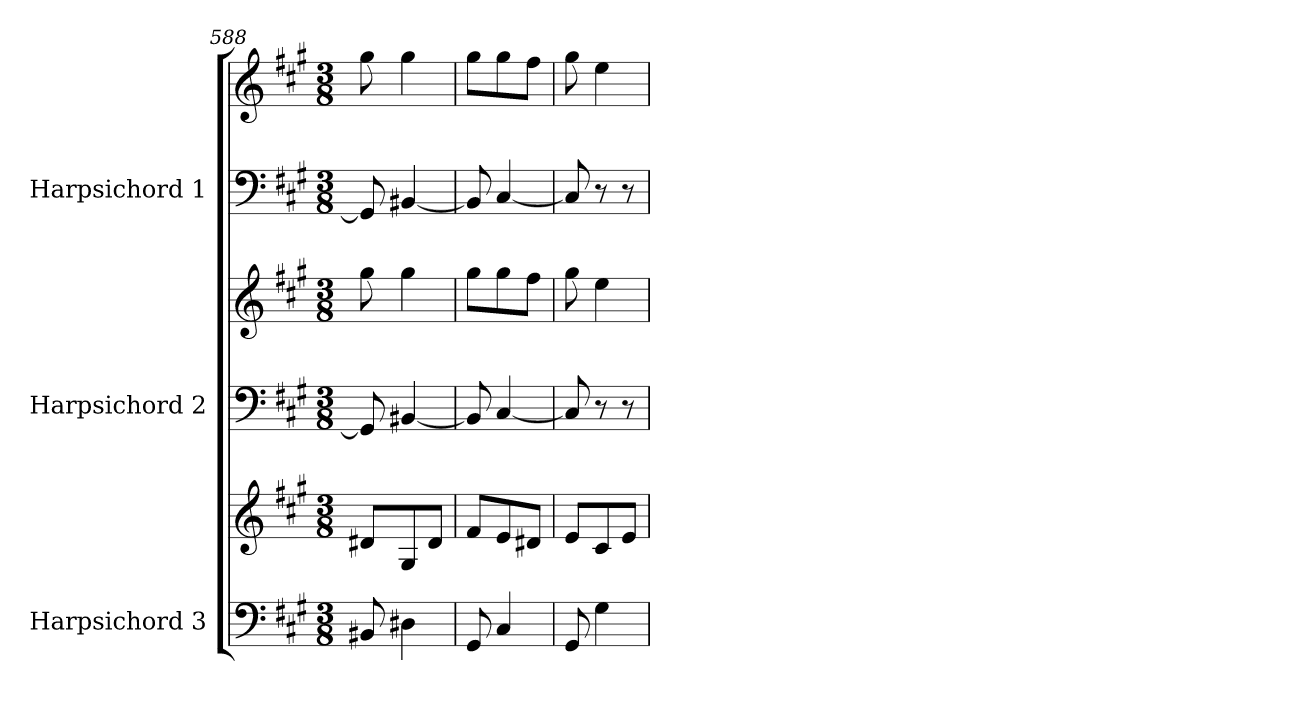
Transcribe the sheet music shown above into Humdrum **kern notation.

**kern	**kern	**kern	**kern	**kern	**kern
*part3	*part3	*part2	*part2	*part1	*part1
*staff6	*staff5	*staff4	*staff3	*staff2	*staff1
*I"Harpsichord 3	*	*I"Harpsichord 2	*	*I"Harpsichord 1	*
*I'Hp	*	*I'Hp	*	*I'Hp	*
*clefF4	*clefG2	*clefF4	*clefG2	*clefF4	*clefG2
*k[f#c#g#]	*k[f#c#g#]	*k[f#c#g#]	*k[f#c#g#]	*k[f#c#g#]	*k[f#c#g#]
*M3/8	*M3/8	*M3/8	*M3/8	*M3/8	*M3/8
=588	=588	=588	=588	=588	=588
8BB#X/	8d#X/L	8GG#/]	8gg#\	8GG#/]	8gg#\
4D#X\	8G#/	[4BB#X/	4gg#\	[4BB#X/	4gg#\
.	8d#/J	.	.	.	.
=589	=589	=589	=589	=589	=589
8GG#/	8f#/L	8BB#/]	8gg#\L	8BB#/]	8gg#\L
4C#/	8e/	[4C#/	8gg#\	[4C#/	8gg#\
.	8d#X/J	.	8ff#\J	.	8ff#\J
=590	=590	=590	=590	=590	=590
8GG#/	8e/L	8C#/]	8gg#\	8C#/]	8gg#\
4G#\	8c#/	8r	4ee\	8r	4ee\
.	8e/J	8r	.	8r	.
=	=	=	=	=	=
*-	*-	*-	*-	*-	*-
